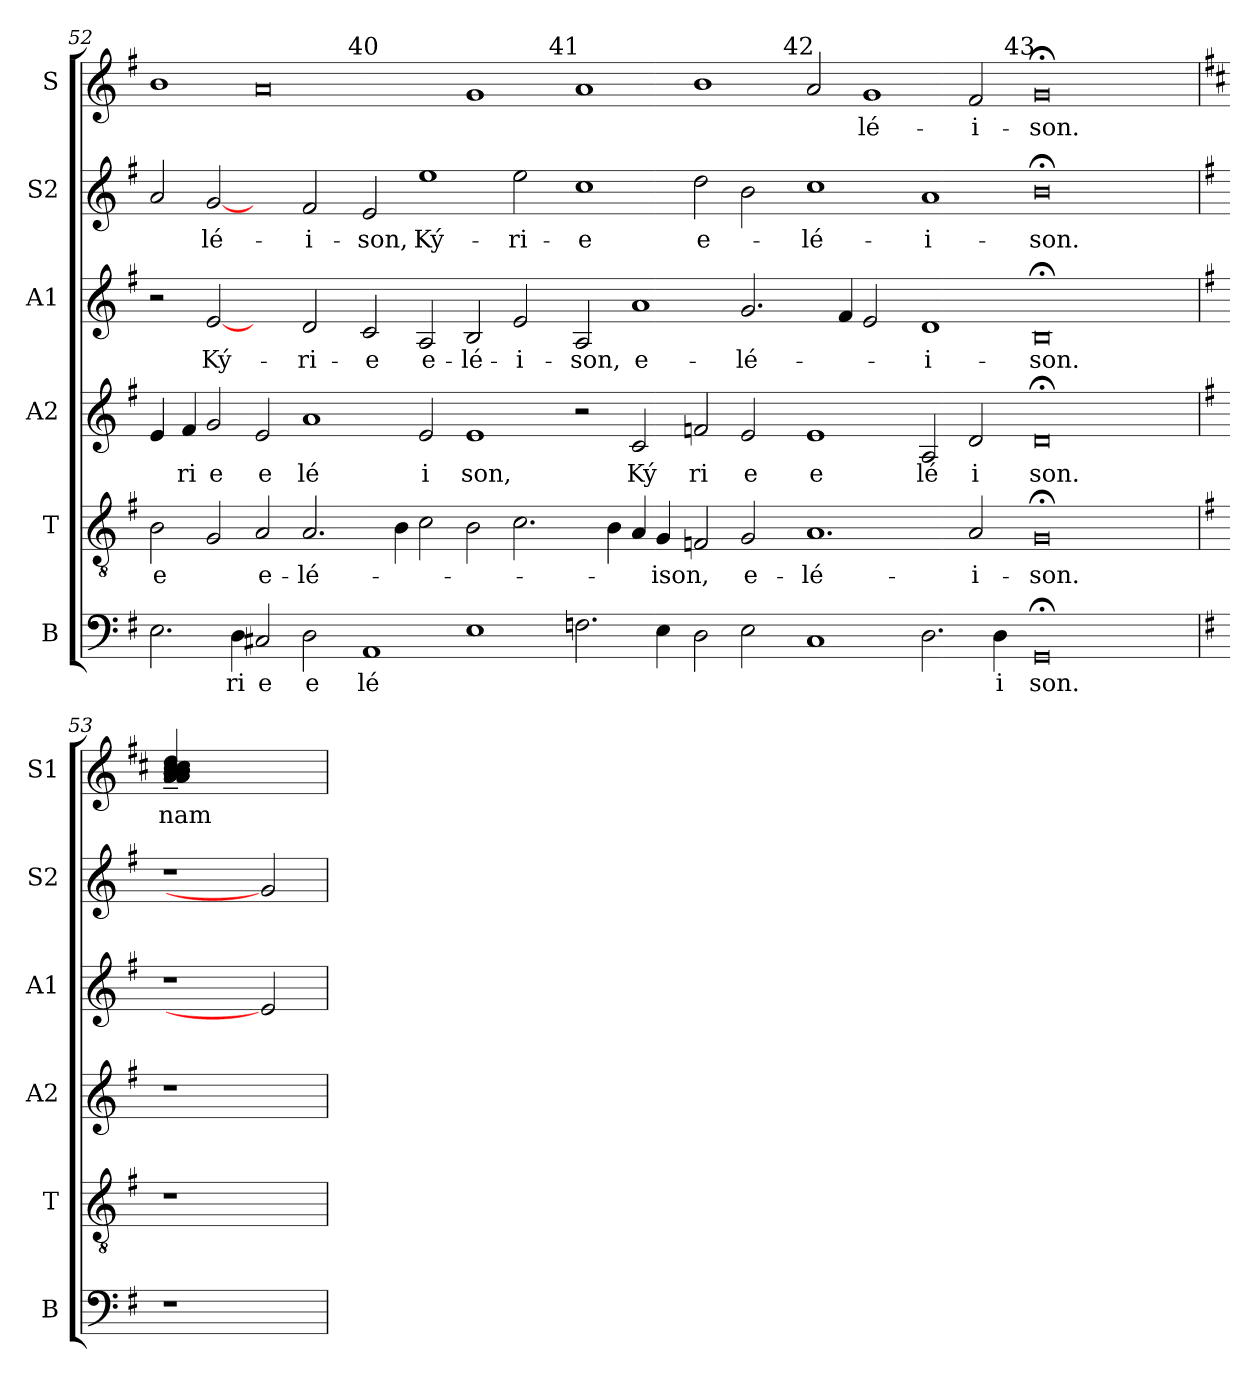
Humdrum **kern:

**kern	**text	**kern	**text	**kern	**text	**kern	**text	**kern	**text	**kern	**text
*part6	*part6	*part5	*part5	*part4	*part4	*part3	*part3	*part2	*part2	*part1	*part1
*staff6	*staff6	*staff5	*staff5	*staff4	*staff4	*staff3	*staff3	*staff2	*staff2	*staff1	*staff1
*I"B	*	*I"T	*	*I"A2	*	*I"A1	*	*I"S2	*	*I"S	*
*I'B	*	*I'T	*	*I'A2	*	*I'A1	*	*I'S2	*	*I'S1	*
!!LO:LB:g=z
*clefF4	*	*clefGv2	*	*clefG2	*	*clefG2	*	*clefG2	*	*clefG2	*
*k[f#]	*	*k[f#]	*	*k[f#]	*	*k[f#]	*	*k[f#]	*	*k[f#]	*
*G:	*	*G:	*	*G:	*	*G:	*	*G:	*	*G:	*
=52	=52	=52	=52	=52	=52	=52	=52	=52	=52	=52	=52
!	!	!	!LO:LY:b:cj	!	!	!	!	!	!	!	!
*	*	*	*	*	*	*	*	*^	*	*^	*
*	*	*	*	*	*	*	*	*	*	*	*	*^	*
*	*	*	*	*	*	*	*	*	*	*	*	*	*^	*
2.E\	.	2B\	e	4e/	.	2r	.	2a/	8ryy	.	1b	1ryy	1ryy	1ryy	.
.	.	.	.	.	.	.	.	.	1ryy	.	.	.	.	.	.
!	!	!	!	!	!LO:LY:b:cj	!	!	!	!	!	!	!	!	!	!
.	.	.	.	4f#/	ri	.	.	.	.	.	.	.	.	.	.
!	!	!	!	!	!LO:LY:b:cj	!	!LO:LY:b:cj	!	!	!LO:LY:b:cj	!	!	!	!	!
.	.	2G/	.	2g/	e	[2e	Ký-	[2g	.	lé-	.	.	.	.	.
!	!LO:LY:b:cj	!	!	!	!	!	!	!	!	!	!	!	!	!	!
4D\	ri	.	.	.	.	.	.	.	.	.	.	.	.	.	.
!	!LO:LY:b:cj	!	!LO:LY:b:cj	!	!LO:LY:b:cj	!	!	!	!	!	!	!	!	!	!
2C#X/	e	2A/	e-	2e/	e	2ryy	.	2ryy	.	.	0a	2ryy	1ryy	1ryy	.
.	.	.	.	.	.	.	.	.	1ryy	.	.	.	.	.	.
!	!LO:LY:b:cj	!	!LO:LY:b:cj	!	!LO:LY:b:cj	!	!LO:LY:b:cj	!	!	!LO:LY:b:cj	!	!	!	!	!
2D\	e	2.A/	-lé-	1a	lé	2d/	-ri-	2f#/	.	-i-	.	4ryy	.	.	.
.	.	.	.	.	.	.	.	.	.	.	.	8ryy	.	.	.
.	.	.	.	.	.	.	.	.	.	.	.	64ryy	.	.	.
!	!	!	!	!	!	!	!	!	!	!	!	!LO:TX:a:t=40	!	!	!
.	.	.	.	.	.	.	.	.	.	.	.	1ryy	.	.	.
!	!LO:LY:b:cj	!	!	!	!	!	!LO:LY:b:cj	!	!	!LO:LY:b:cj	!	!	!	!	!
1AA	lé	.	.	.	.	2c/	-e	2e/	.	-son,	.	.	1ryy	1ryy	.
.	.	.	.	.	.	.	.	.	1ryy	.	.	.	.	.	.
.	.	4B\	.	.	.	.	.	.	.	.	.	.	.	.	.
!	!	!	!	!	!LO:LY:b:cj	!	!LO:LY:b:cj	!	!	!LO:LY:b:cj	!	!	!	!	!
.	.	2c\	.	2e/	i	2A/	e-	1ee	.	Ký-	.	.	.	.	.
.	.	.	.	.	.	.	.	.	.	.	.	1ryy	.	.	.
!	!	!	!	!	!LO:LY:b:cj	!	!LO:LY:b:cj	!	!	!	!	!	!	!	!
1E	.	2B\	.	1e	son,	2B/	-lé-	.	.	.	1g	.	2ryy	1ryy	.
.	.	.	.	.	.	.	.	.	1ryy	.	.	.	.	.	.
!	!	!	!	!	!	!	!LO:LY:b:cj	!	!	!LO:LY:b:cj	!	!	!	!	!
.	.	2.c\	.	.	.	2e/	-i-	2ee\	.	-ri-	.	.	4ryy	.	.
.	.	.	.	.	.	.	.	.	.	.	.	.	16ryy	.	.
!	!	!	!	!	!	!	!	!	!	!	!	!	!LO:TX:a:t=41	!	!
.	.	.	.	.	.	.	.	.	.	.	.	.	1ryy	.	.
.	.	.	.	.	.	.	.	.	.	.	.	1ryy	.	.	.
!	!	!	!	!	!	!	!LO:LY:b:cj	!	!	!LO:LY:b:cj	!	!	!	!	!
2.Fn\	.	.	.	2r	.	2A/	-son,	1cc	.	-e	1a	.	.	1ryy	.
.	.	.	.	.	.	.	.	.	1ryy	.	.	.	.	.	.
.	.	4B\	.	.	.	.	.	.	.	.	.	.	.	.	.
!	!	!	!	!	!LO:LY:b:cj	!	!LO:LY:b:cj	!	!	!	!	!	!	!	!
.	.	4A/	.	2c/	Ký	1a	e-	.	.	.	.	.	.	.	.
!	!	!	!LO:LY:b	!	!	!	!	!	!	!	!	!	!	!	!
4E\	.	4G/	-ison,	.	.	.	.	.	.	.	.	.	.	.	.
.	.	.	.	.	.	.	.	.	.	.	.	.	1ryy	.	.
.	.	.	.	.	.	.	.	.	.	.	.	1ryy	.	.	.
!	!	!	!	!	!LO:LY:b:cj	!	!	!	!	!LO:LY:b:cj	!	!	!	!	!
2D\	.	2Fn/	.	2fn/	ri	.	.	2dd\	.	e-	1b	.	.	2ryy	.
.	.	.	.	.	.	.	.	.	1ryy	.	.	.	.	.	.
!	!	!	!LO:LY:b:cj	!	!LO:LY:b:cj	!	!LO:LY:b:cj	!	!	!	!	!	!	!	!
2E\	.	2G/	e-	2e/	e	2.g/	-lé-	2b\	.	.	.	.	.	4ryy	.
.	.	.	.	.	.	.	.	.	.	.	.	.	.	16.ryy	.
.	.	.	.	.	.	.	.	.	.	.	.	.	1ryy	.	.
!	!	!	!	!	!	!	!	!	!	!	!	!	!	!LO:TX:a:t=42	!
.	.	.	.	.	.	.	.	.	.	.	.	.	.	1ryy	.
.	.	.	.	.	.	.	.	.	.	.	.	1ryy	.	.	.
!	!	!	!LO:LY:b:cj	!	!LO:LY:b:cj	!	!	!	!	!LO:LY:b:cj	!	!	!	!	!
1C#	.	1.A	-lé-	1e	e	.	.	1cc	.	-lé-	2a/	.	.	.	.
.	.	.	.	.	.	.	.	.	1ryy	.	.	.	.	.	.
.	.	.	.	.	.	4f#/	.	.	.	.	.	.	.	.	.
!	!	!	!	!	!	!	!	!	!	!	!	!	!	!	!LO:LY:b:cj
.	.	.	.	.	.	2e/	.	.	.	.	1g	.	.	.	lé-
.	.	.	.	.	.	.	.	.	.	.	.	.	1ryy	.	.
.	.	.	.	.	.	.	.	.	.	.	.	.	.	1ryy	.
.	.	.	.	.	.	.	.	.	.	.	.	1ryy	.	.	.
!	!	!	!	!	!LO:LY:b:cj	!	!LO:LY:b:cj	!	!	!LO:LY:b:cj	!	!	!	!	!
2.D\	.	.	.	2A/	lé	1d	-i-	1a	.	-i-	.	.	.	.	.
.	.	.	.	.	.	.	.	.	1ryy	.	.	.	.	.	.
!	!	!	!LO:LY:b:cj	!	!LO:LY:b:cj	!	!	!	!	!	!	!	!	!	!LO:LY:b:cj
.	.	2A/	-i-	2d/	i	.	.	.	.	.	2f#/	.	.	.	-i-
!	!LO:LY:b:cj	!	!	!	!	!	!	!	!	!	!	!	!	!	!
4D\	i	.	.	.	.	.	.	.	.	.	.	.	.	.	.
!	!	!	!	!	!	!	!	!	!	!	!	!	!LO:TX:a:t=43	!	!
.	.	.	.	.	.	.	.	.	.	.	.	.	1ryy	.	.
.	.	.	.	.	.	.	.	.	.	.	.	.	.	1ryy	.
.	.	.	.	.	.	.	.	.	.	.	.	1ryy	.	.	.
!	!LO:LY:b:cj	!	!LO:LY:b:cj	!	!LO:LY:b:cj	!	!LO:LY:b:cj	!	!	!LO:LY:b:cj	!	!	!	!	!LO:LY:b:cj
0GG;<	son.	0G;<	-son.	0d;<	son.	0B;<	-son.	0b;<	.	-son.	0g;<	.	.	.	-son.
.	.	.	.	.	.	.	.	.	1...ryy	.	.	.	.	.	.
.	.	.	.	.	.	.	.	.	.	.	.	.	1ryy	.	.
.	.	.	.	.	.	.	.	.	.	.	.	.	.	1ryy	.
.	.	.	.	.	.	.	.	.	.	.	.	1ryy	.	.	.
.	.	.	.	.	.	.	.	.	.	.	.	.	8.ryy	.	.
.	.	.	.	.	.	.	.	.	.	.	.	.	.	8ryy	.
.	.	.	.	.	.	.	.	.	.	.	.	16..ryy	.	.	.
.	.	.	.	.	.	.	.	.	.	.	.	.	.	32ryy	.
*	*	*	*	*	*	*	*	*v	*v	*	*	*	*	*	*
*	*	*	*	*	*	*	*	*	*	*v	*v	*v	*v	*
!!LO:PB:g=z
=53	=53!	=53	=53!	=53	=53!	=53	=53!	=53	=53!	=53!	=53!
*	*	*	*	*	*	*	*	*	*	*k[f#c#]	*
*	*	*	*	*	*	*	*	*	*	*D:	*
*	*	*	*	*	*	*	*	*^	*	*^	*
*	*	*	*	*	*	*	*	*	*	*	*	*^	*
*	*	*	*	*	*	*	*	*	*	*	*	*	*^	*
!	!	!	!	!	!	!	!	!	!	!	!	!	!	!	!LO:LY:b:cj
*	*	*	*	*	*	*	*	*v	*v	*	*	*	*	*	*
*	*	*	*	*	*	*	*	*	*	*v	*v	*v	*v	*
1r	.	1r	.	1r	.	1r	.	1r	.	4a/~> 4cc#/~> 4b/~> 4b/~> 4b/~> 4b/~> 4dd/~> 4b/~> 4a/~> 4cc#/~> 4a/~> 4b/~> 4cc#/~> 4b/~> 4b/~>	nam
.	.	.	.	.	.	.	.	.	.	1ryy	.
2ryy	.	2ryy	.	2ryy	.	2e]	.	2g]	.	.	.
.	.	.	.	.	.	.	.	.	.	4ryy	.
=	=	=	=	=	=	=	=	=	=	=	=
*-	*-	*-	*-	*-	*-	*-	*-	*-	*-	*-	*-
